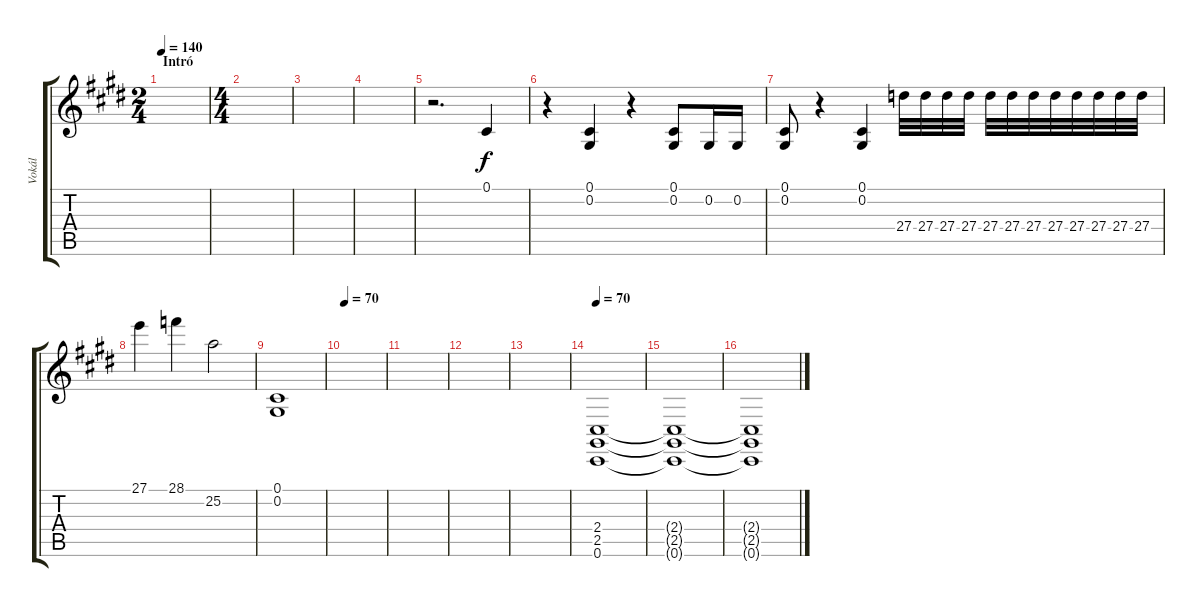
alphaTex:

\track ("Vokál" "Vokál") {instrument englishhorn}
\staff {score tabs}
\tuning (Db4 Ab3 E3 B2 Gb2 Db2) {hide}
\ts (2 4)
\section ("" "Intró")
\tempo 140
\tempo 70
\tempo 140
\clef g2
\ks c#minor
|
\ts (4 4)
|
|
|
r.2{d volume 16 instrument gunshot} 0.1.4 |
r.4 (0.1 0.2).4 r.4 (0.1 0.2).8 0.2.16 0.2.16 |
(0.1 0.2).8 r.4 (0.1 0.2).4 27.4.32 27.4.32 27.4.32 27.4.32 27.4.32 27.4.32 27.4.32 27.4.32 27.4.32 27.4.32 27.4.32 27.4.32 |
27.1.4 28.1.4 25.2.2 |
(0.1 0.2).1 |
\tempo 70
|
|
|
|
\tempo 70
(2.4 2.5 0.6).1{instrument overdrivenguitar} |
(2.4{t} 2.5{t} 0.6{t}).1 |
(2.4{t} 2.5{t} 0.6{t}).1
